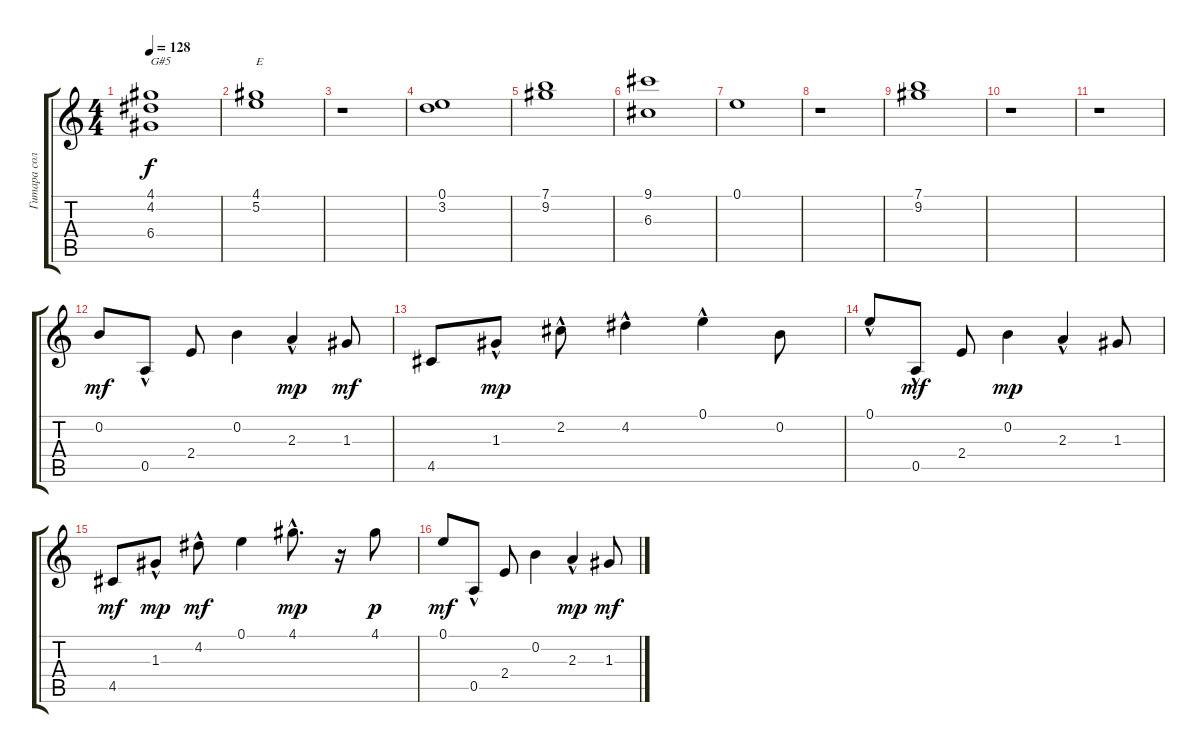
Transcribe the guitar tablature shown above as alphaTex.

\track ("Гитара соло" "Гитара сол") {instrument electricguitarclean}
\staff {score tabs}
\tuning (E4 B3 G3 D3 A2 E2) {hide}
\ts (4 4)
\tempo 128
\clef g2
\ks c
(4.1 4.2 6.4).1{txt "G#5" dy f} |
(4.1 5.2).1{txt "E"} |
r.1 |
(0.1 3.2).1 |
(7.1 9.2).1 |
(9.1 6.3).1 |
0.1.1 |
r.1 |
(7.1 9.2).1 |
r.1 |
r.1 |
0.2.8{dy mf} 0.5{hac}.8 2.4.8 0.2.4 2.3{hac}.4{dy mp} 1.3.8{dy mf} |
4.5.8 1.3{hac}.8{dy mp} 2.2{hac}.8 4.2{hac}.4 0.1{hac}.4 0.2.8 |
0.1{hac}.8 0.5{hac}.8{dy mf} 2.4.8 0.2.4{dy mp} 2.3{hac}.4 1.3.8 |
4.5.8{dy mf} 1.3{hac}.8{dy mp} 4.2{hac}.8{dy mf} 0.1.4 4.1{hac}.8{d dy mp} r.16 4.1.8{dy p} |
0.1.8{dy mf} 0.5{hac}.8 2.4.8 0.2.4 2.3{hac}.4{dy mp} 1.3.8{dy mf}
